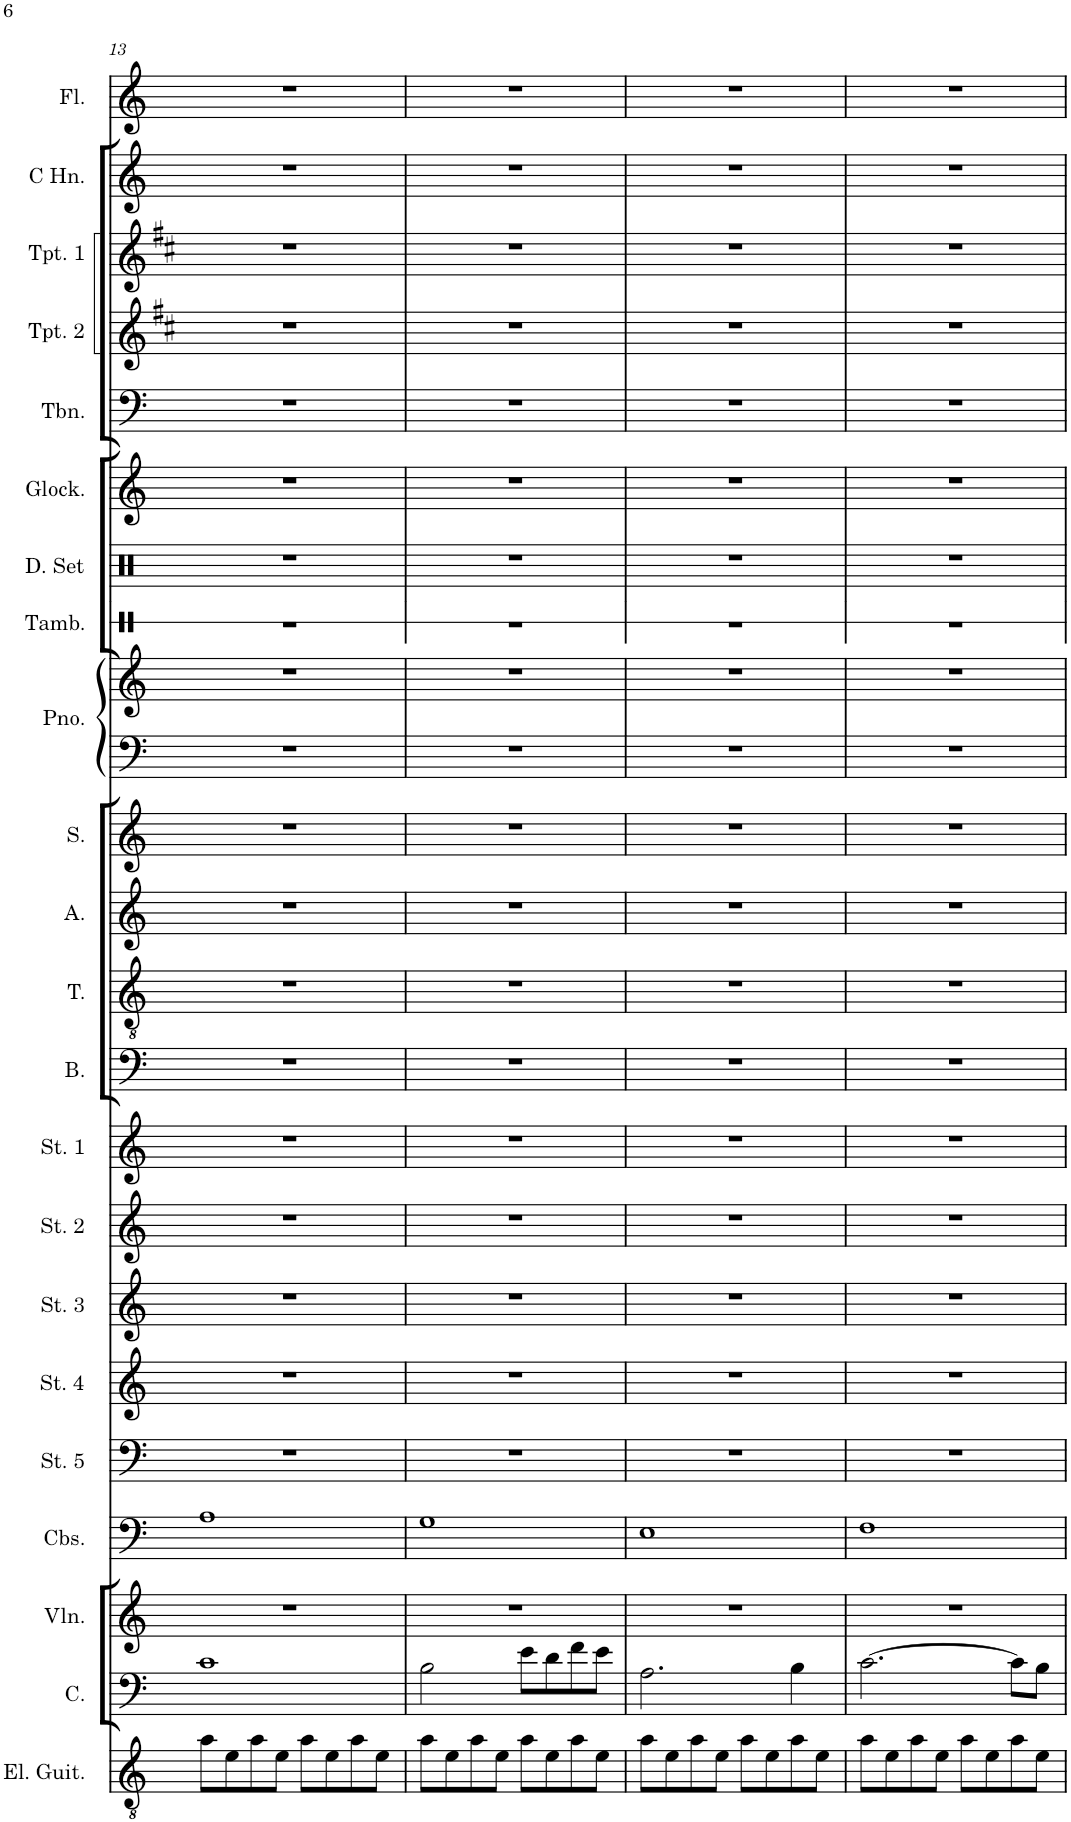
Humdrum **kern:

**kern	**kern	**kern	**kern	**kern	**kern	**kern	**kern	**kern	**kern	**kern	**kern	**kern	**kern	**kern	**kern	**kern	**kern	**kern	**kern	**kern	**kern	**kern
*part22	*part21	*part20	*part19	*part18	*part17	*part16	*part15	*part14	*part13	*part12	*part11	*part10	*part9	*part9	*part8	*part7	*part6	*part5	*part4	*part3	*part2	*part1
*staff23	*staff22	*staff21	*staff20	*staff19	*staff18	*staff17	*staff16	*staff15	*staff14	*staff13	*staff12	*staff11	*staff10	*staff9	*staff8	*staff7	*staff6	*staff5	*staff4	*staff3	*staff2	*staff1
*I"Electric Guitar	*I"Cello	*I"Violin	*I"Contrabasses	*I"Strings 5	*I"Strings 4	*I"Strings 3	*I"Strings 2	*I"Strings 1	*I"Bass	*I"Tenor	*I"Alto	*I"Soprano	*I"Piano	*	*I"Tambourine	*I"Drumset	*I"Glockenspiel	*I"Trombone	*I"Trumpet 2	*I"Trumpet 1	*I"Horn in C	*I"Flute
*I'El. Guit.	*I'C.	*I'Vln.	*I'Cbs.	*I'St. 5	*I'St. 4	*I'St. 3	*I'St. 2	*I'St. 1	*I'B.	*I'T.	*I'A.	*I'S.	*I'Pno.	*	*I'Tamb.	*I'D. Set	*I'Glock.	*I'Tbn.	*I'Tpt. 2	*I'Tpt. 1	*	*I'Fl.
!!LO:PB:g=z
*clefGv2	*clefF4	*clefG2	*clefF4	*clefF4	*clefG2	*clefG2	*clefG2	*clefG2	*clefF4	*clefGv2	*clefG2	*clefG2	*clefF4	*clefG2	*clefX	*clefX	*clefG2	*clefF4	*clefG2	*clefG2	*clefG2	*clefG2
*	*	*	*Trd7c12	*	*	*	*	*	*	*	*	*	*	*	*	*	*Trd-14c-24	*	*Trd1c2	*Trd1c2	*Trd7c12	*
*k[]	*k[]	*k[]	*k[]	*k[]	*k[]	*k[]	*k[]	*k[]	*k[]	*k[]	*k[]	*k[]	*k[]	*k[]	*k[]	*k[]	*k[]	*k[]	*k[f#c#]	*k[f#c#]	*k[]	*k[]
*M4/4	*M4/4	*M4/4	*M4/4	*M4/4	*M4/4	*M4/4	*M4/4	*M4/4	*M4/4	*M4/4	*M4/4	*M4/4	*M4/4	*M4/4	*M4/4	*M4/4	*M4/4	*M4/4	*M4/4	*M4/4	*M4/4	*M4/4
=13	=13	=13	=13	=13	=13	=13	=13	=13	=13	=13	=13	=13	=13	=13	=13	=13	=13	=13	=13	=13	=13	=13
8a\L	1c	1r	1A	1r	1r	1r	1r	1r	1r	1r	1r	1r	1r	1r	1r	1r	1r	1r	1r	1r	1r	1r
8e\	.	.	.	.	.	.	.	.	.	.	.	.	.	.	.	.	.	.	.	.	.	.
8a\	.	.	.	.	.	.	.	.	.	.	.	.	.	.	.	.	.	.	.	.	.	.
8e\J	.	.	.	.	.	.	.	.	.	.	.	.	.	.	.	.	.	.	.	.	.	.
8a\L	.	.	.	.	.	.	.	.	.	.	.	.	.	.	.	.	.	.	.	.	.	.
8e\	.	.	.	.	.	.	.	.	.	.	.	.	.	.	.	.	.	.	.	.	.	.
8a\	.	.	.	.	.	.	.	.	.	.	.	.	.	.	.	.	.	.	.	.	.	.
8e\J	.	.	.	.	.	.	.	.	.	.	.	.	.	.	.	.	.	.	.	.	.	.
=14	=14	=14	=14	=14	=14	=14	=14	=14	=14	=14	=14	=14	=14	=14	=14	=14	=14	=14	=14	=14	=14	=14
8a\L	2B\	1r	1G	1r	1r	1r	1r	1r	1r	1r	1r	1r	1r	1r	1r	1r	1r	1r	1r	1r	1r	1r
8e\	.	.	.	.	.	.	.	.	.	.	.	.	.	.	.	.	.	.	.	.	.	.
8a\	.	.	.	.	.	.	.	.	.	.	.	.	.	.	.	.	.	.	.	.	.	.
8e\J	.	.	.	.	.	.	.	.	.	.	.	.	.	.	.	.	.	.	.	.	.	.
8a\L	8e\L	.	.	.	.	.	.	.	.	.	.	.	.	.	.	.	.	.	.	.	.	.
8e\	8d\	.	.	.	.	.	.	.	.	.	.	.	.	.	.	.	.	.	.	.	.	.
8a\	8f\	.	.	.	.	.	.	.	.	.	.	.	.	.	.	.	.	.	.	.	.	.
8e\J	8e\J	.	.	.	.	.	.	.	.	.	.	.	.	.	.	.	.	.	.	.	.	.
=15	=15	=15	=15	=15	=15	=15	=15	=15	=15	=15	=15	=15	=15	=15	=15	=15	=15	=15	=15	=15	=15	=15
8a\L	2.A\	1r	1E	1r	1r	1r	1r	1r	1r	1r	1r	1r	1r	1r	1r	1r	1r	1r	1r	1r	1r	1r
8e\	.	.	.	.	.	.	.	.	.	.	.	.	.	.	.	.	.	.	.	.	.	.
8a\	.	.	.	.	.	.	.	.	.	.	.	.	.	.	.	.	.	.	.	.	.	.
8e\J	.	.	.	.	.	.	.	.	.	.	.	.	.	.	.	.	.	.	.	.	.	.
8a\L	.	.	.	.	.	.	.	.	.	.	.	.	.	.	.	.	.	.	.	.	.	.
8e\	.	.	.	.	.	.	.	.	.	.	.	.	.	.	.	.	.	.	.	.	.	.
8a\	4B\	.	.	.	.	.	.	.	.	.	.	.	.	.	.	.	.	.	.	.	.	.
8e\J	.	.	.	.	.	.	.	.	.	.	.	.	.	.	.	.	.	.	.	.	.	.
=16	=16	=16	=16	=16	=16	=16	=16	=16	=16	=16	=16	=16	=16	=16	=16	=16	=16	=16	=16	=16	=16	=16
8a\L	[2.c\	1r	1F	1r	1r	1r	1r	1r	1r	1r	1r	1r	1r	1r	1r	1r	1r	1r	1r	1r	1r	1r
8e\	.	.	.	.	.	.	.	.	.	.	.	.	.	.	.	.	.	.	.	.	.	.
8a\	.	.	.	.	.	.	.	.	.	.	.	.	.	.	.	.	.	.	.	.	.	.
8e\J	.	.	.	.	.	.	.	.	.	.	.	.	.	.	.	.	.	.	.	.	.	.
8a\L	.	.	.	.	.	.	.	.	.	.	.	.	.	.	.	.	.	.	.	.	.	.
8e\	.	.	.	.	.	.	.	.	.	.	.	.	.	.	.	.	.	.	.	.	.	.
8a\	8c\L]	.	.	.	.	.	.	.	.	.	.	.	.	.	.	.	.	.	.	.	.	.
8e\J	8B\J	.	.	.	.	.	.	.	.	.	.	.	.	.	.	.	.	.	.	.	.	.
=	=	=	=	=	=	=	=	=	=	=	=	=	=	=	=	=	=	=	=	=	=	=
*-	*-	*-	*-	*-	*-	*-	*-	*-	*-	*-	*-	*-	*-	*-	*-	*-	*-	*-	*-	*-	*-	*-
